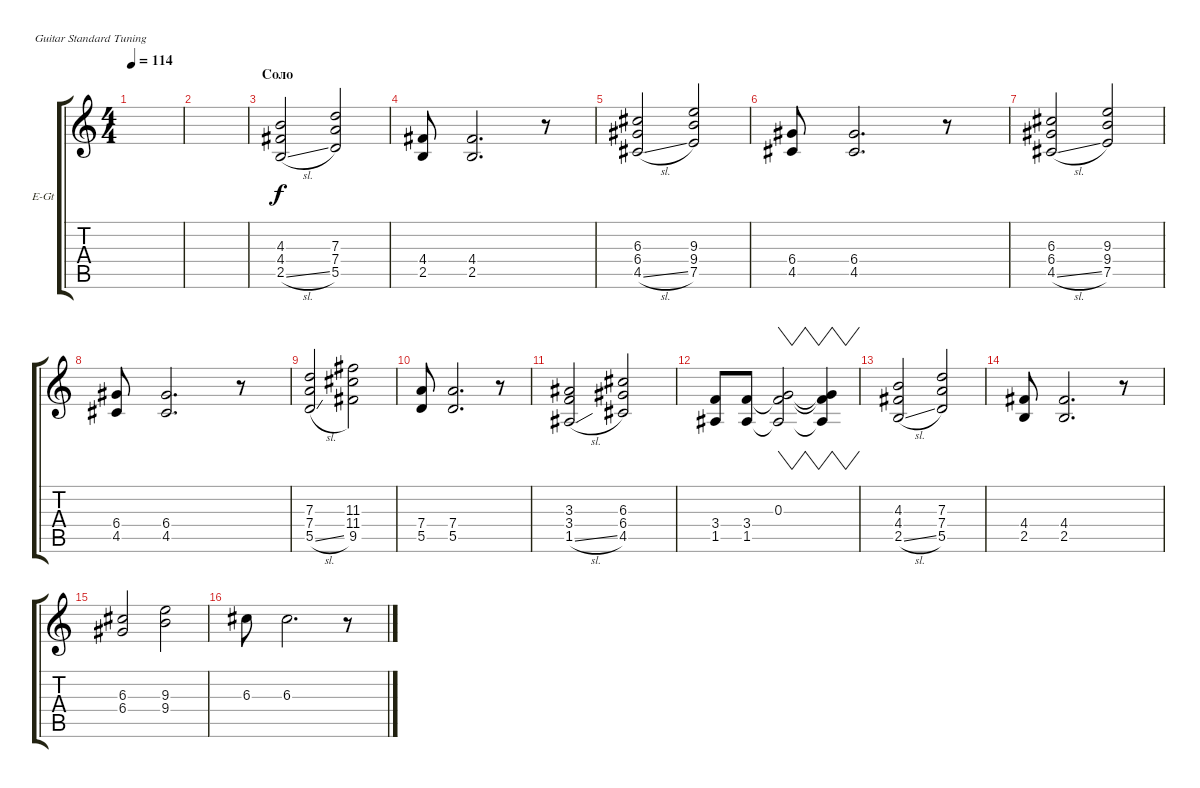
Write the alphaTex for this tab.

\defaultSystemsLayout 4
\bracketExtendMode groupsimilarinstruments
\firstSystemTrackNameOrientation horizontal
\otherSystemsTrackNameOrientation horizontal
\track ("Г. Каспарян (OVERDRIVE)" "E-Gt") {instrument overdrivenguitar}
\staff {score tabs}
\tuning (E4 B3 G3 D3 A2 E2)
\ts (4 4)
\tempo 114
\clef g2
\scale
0.333333
\ks c
|
\scale
0.333333 |
\section ("" "Соло")
(2.5{sl} 4.4 4.3).2 (5.5 7.4 7.3).2 |
(2.5 4.4).8 (2.5 4.4).2{d} r.8 |
(4.5{sl} 6.4 6.3).2 (7.5 9.4 9.3).2 |
(4.5 6.4).8 (4.5 6.4).2{d} r.8 |
(4.5{sl} 6.4 6.3).2 (7.5 9.4 9.3).2 |
(4.5 6.4).8 (4.5 6.4).2{d} r.8 |
(5.5{sl} 7.4 7.3).2 (9.5 11.4 11.3).2 |
(5.5 7.4).8 (5.5 7.4).2{d} r.8 |
(1.5{sl} 3.4 3.3).2 (4.5 6.4 6.3).2 |
(1.5 3.4).8 (1.5 3.4).8 (0.3 3.4{t} 1.5{t}).2{vw dy f} (0.3{t} 1.5{t} 3.4{t}).4{vw} |
(2.5{sl} 4.4 4.3).2 (5.5 7.4 7.3).2 |
(2.5 4.4).8 (2.5 4.4).2{d} r.8 |
(6.3 6.4).2 (9.3 9.4).2 |
6.3.8 6.3.2{d} r.8
